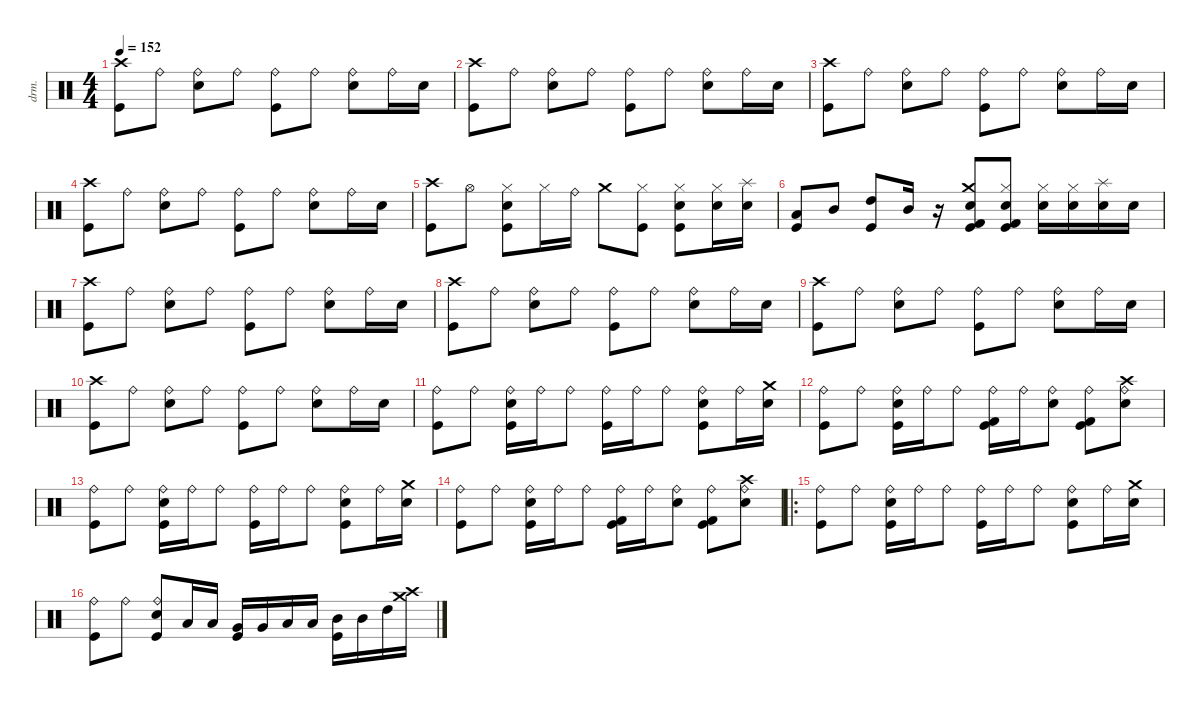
\defaultSystemsLayout 4
\hideDynamics
\bracketExtendMode nobrackets
\track ("Drums" "drm.") {instrument percussion}
\staff {score}
\articulation defaults
\ts (4 4)
\tempo 152
\clef neutral
\ks c
("Crash high (hit)" "Kick (hit)").8{dy f} "Ride (bell)".8 ("Ride (bell)" "Snare (hit) 2").8 "Ride (bell)".8 ("Ride (bell)" "Kick (hit)").8 "Ride (bell)".8 ("Ride (bell)" "Snare (hit) 2").8 "Ride (bell)".16 "Snare (hit) 2".16 |
("Crash high (hit)" "Kick (hit)").8 "Ride (bell)".8 ("Ride (bell)" "Snare (hit) 2").8 "Ride (bell)".8 ("Ride (bell)" "Kick (hit)").8 "Ride (bell)".8 ("Ride (bell)" "Snare (hit) 2").8 "Ride (bell)".16 "Snare (hit) 2".16 |
("Crash high (hit)" "Kick (hit)").8 "Ride (bell)".8 ("Ride (bell)" "Snare (hit) 2").8 "Ride (bell)".8 ("Ride (bell)" "Kick (hit)").8 "Ride (bell)".8 ("Ride (bell)" "Snare (hit) 2").8 "Ride (bell)".16 "Snare (hit) 2".16 |
("Crash high (hit)" "Kick (hit)").8 "Ride (bell)".8 ("Ride (bell)" "Snare (hit) 2").8 "Ride (bell)".8 ("Ride (bell)" "Kick (hit)").8 "Ride (bell)".8 ("Ride (bell)" "Snare (hit) 2").8 "Ride (bell)".16 "Snare (hit) 2".16 |
("Crash high (hit)" "Kick (hit)").8 "Hi-Hat (open)".8 ("Hi-Hat (closed)" "Snare (hit) 2" "Kick (hit)").8 "Hi-Hat (closed)".16 "Ride (bell)".16 "Crash medium (hit)".8 ("Hi-Hat (closed)" "Kick (hit)").8 ("Hi-Hat (closed)" "Snare (hit) 2" "Kick (hit)").8 ("Hi-Hat (closed)" "Snare (hit) 2").16 ("Splash (hit)" "Snare (hit) 2").16 |
("Low Tom (hit)" "Kick (hit)").8{dy ff} "Mid Tom (hit)".8 ("High Tom (hit)" "Kick (hit)").8 "Mid Tom (hit)".16 r.16 ("Crash medium (hit)" "Snare (hit) 2" "Kick (hit) 2" "Kick (hit)").8{dy f} ("Hi-Hat (closed)" "Snare (hit) 2" "Kick (hit) 2" "Kick (hit)").8 ("Hi-Hat (closed)" "Snare (hit) 2").16 ("Hi-Hat (closed)" "Snare (hit) 2").16 ("Splash (hit)" "Snare (hit) 2").16 "Snare (hit) 2".16 |
("Crash high (hit)" "Kick (hit)").8 "Ride (bell)".8 ("Ride (bell)" "Snare (hit) 2").8 "Ride (bell)".8 ("Ride (bell)" "Kick (hit)").8 "Ride (bell)".8 ("Ride (bell)" "Snare (hit) 2").8 "Ride (bell)".16 "Snare (hit) 2".16 |
("Crash high (hit)" "Kick (hit)").8 "Ride (bell)".8 ("Ride (bell)" "Snare (hit) 2").8 "Ride (bell)".8 ("Ride (bell)" "Kick (hit)").8 "Ride (bell)".8 ("Ride (bell)" "Snare (hit) 2").8 "Ride (bell)".16 "Snare (hit) 2".16 |
("Crash high (hit)" "Kick (hit)").8 "Ride (bell)".8 ("Ride (bell)" "Snare (hit) 2").8 "Ride (bell)".8 ("Ride (bell)" "Kick (hit)").8 "Ride (bell)".8 ("Ride (bell)" "Snare (hit) 2").8 "Ride (bell)".16 "Snare (hit) 2".16 |
("Crash high (hit)" "Kick (hit)").8 "Ride (bell)".8 ("Ride (bell)" "Snare (hit) 2").8 "Ride (bell)".8 ("Ride (bell)" "Kick (hit)").8 "Ride (bell)".8 ("Ride (bell)" "Snare (hit) 2").8 "Ride (bell)".16 "Snare (hit) 2".16 |
("Ride (bell)" "Kick (hit)").8 "Ride (bell)".8 ("Ride (bell)" "Snare (hit) 2" "Kick (hit)").16 "Ride (bell)".16 "Ride (bell)".8 ("Ride (bell)" "Kick (hit)").16 "Ride (bell)".16 "Ride (bell)".8 ("Ride (bell)" "Snare (hit) 2" "Kick (hit)").8 "Ride (bell)".16 ("Crash medium (hit)" "Snare (hit) 2").16 |
("Ride (bell)" "Kick (hit)").8 "Ride (bell)".8 ("Ride (bell)" "Snare (hit) 2" "Kick (hit)").16 "Ride (bell)".16 "Ride (bell)".8 ("Ride (bell)" "Kick (hit) 2" "Kick (hit)").16 "Ride (bell)".16 ("Ride (bell)" "Snare (hit) 2").8 ("Ride (bell)" "Kick (hit) 2" "Kick (hit)").8 ("Ride (bell)" "Crash high (hit)" "Snare (hit) 2").8 |
("Ride (bell)" "Kick (hit)").8 "Ride (bell)".8 ("Ride (bell)" "Snare (hit) 2" "Kick (hit)").16 "Ride (bell)".16 "Ride (bell)".8 ("Ride (bell)" "Kick (hit)").16 "Ride (bell)".16 "Ride (bell)".8 ("Ride (bell)" "Snare (hit) 2" "Kick (hit)").8 "Ride (bell)".16 ("Crash medium (hit)" "Snare (hit) 2").16 |
("Ride (bell)" "Kick (hit)").8 "Ride (bell)".8 ("Ride (bell)" "Snare (hit) 2" "Kick (hit)").16 "Ride (bell)".16 "Ride (bell)".8 ("Ride (bell)" "Kick (hit) 2" "Kick (hit)").16 "Ride (bell)".16 ("Ride (bell)" "Snare (hit) 2").8 ("Ride (bell)" "Kick (hit) 2" "Kick (hit)").8 ("Ride (bell)" "Crash high (hit)" "Snare (hit) 2").8 |
\ro
("Ride (bell)" "Kick (hit)").8 "Ride (bell)".8 ("Ride (bell)" "Snare (hit) 2" "Kick (hit)").16 "Ride (bell)".16 "Ride (bell)".8 ("Ride (bell)" "Kick (hit)").16 "Ride (bell)".16 "Ride (bell)".8 ("Ride (bell)" "Snare (hit) 2" "Kick (hit)").8 "Ride (bell)".16 ("Crash medium (hit)" "Snare (hit) 2").16 |
("Ride (bell)" "Kick (hit)").8 "Ride (bell)".8 ("Ride (bell)" "Snare (hit) 2" "Kick (hit)").8 "Low Floor Tom (hit)".16{dy ff} "Low Floor Tom (hit)".16 ("Very Low Tom (hit)" "Kick (hit)").16 "Very Low Tom (hit)".16 "Low Tom (hit)".16 "Low Tom (hit)".16 ("Mid Tom (hit)" "Kick (hit)").16 "Mid Tom (hit)".16 "High Tom (hit)".16 ("Crash high (hit)" "Crash medium (hit)").16{dy f}
